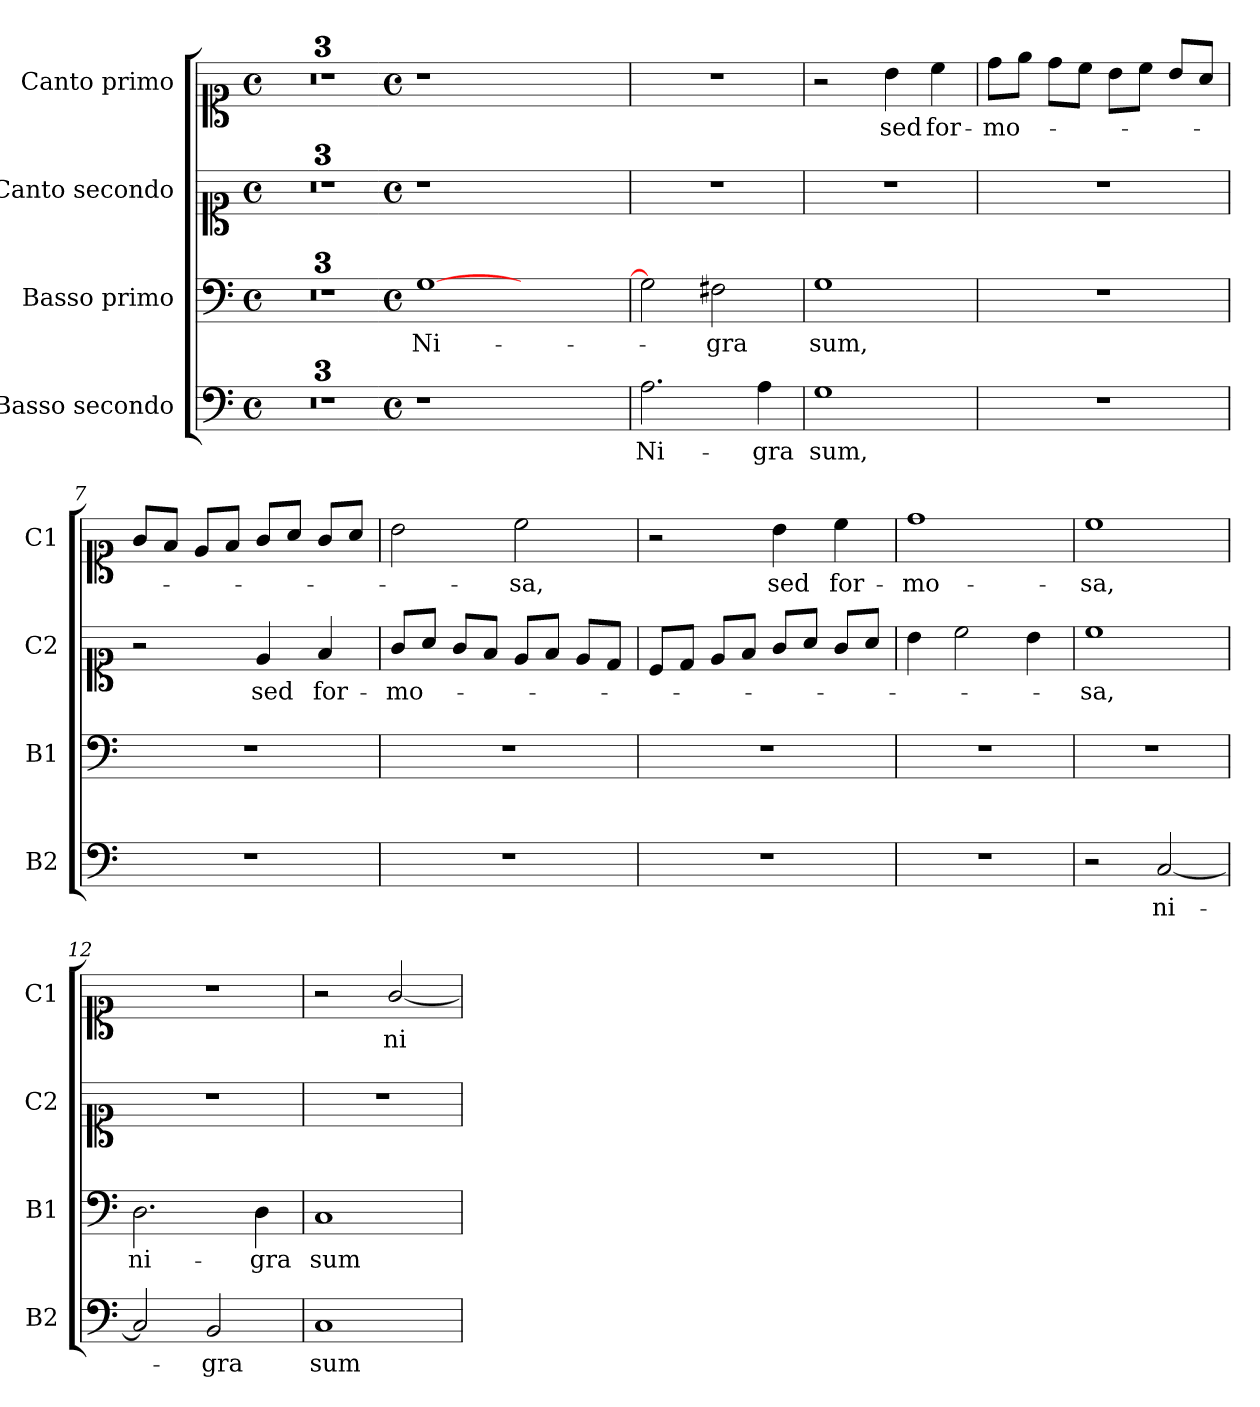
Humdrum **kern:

**kern	**text	**kern	**text	**kern	**text	**kern	**text
*part4	*part4	*part3	*part3	*part2	*part2	*part1	*part1
*staff4	*staff4	*staff3	*staff3	*staff2	*staff2	*staff1	*staff1
*I"Basso secondo	*	*I"Basso primo	*	*I"Canto secondo	*	*I"Canto primo	*
*I'B2	*	*I'B1	*	*I'C2	*	*I'C1	*
*clefF4	*	*clefF4	*	*clefC1	*	*clefC1	*
*k[]	*	*k[]	*	*k[]	*	*k[]	*
*C:	*	*C:	*	*C:	*	*C:	*
*M4/4	*	*M4/4	*	*M4/4	*	*M4/4	*
*met(c)	*	*met(c)	*	*met(c)	*	*met(c)	*
=1	=1	=1	=1	=1	=1	=1	=1
1ryy	.	1ryy	.	1ryy	.	1ryy	.
=2	=2	=2	=2	=2	=2	=2	=2
1r	.	1r	.	1r	.	1r	.
=3	=3	=3	=3	=3	=3	=3	=3
*	*	*	*	*clefG2	*	*clefG2	*
1ryy	.	1ryy	.	1ryy	.	1ryy	.
=4-	=4-	=4-	=4-	=4-	=4-	=4-	=4-
*M4/4	*	*M4/4	*	*M4/4	*	*M4/4	*
*met(c)	*	*met(c)	*	*met(c)	*	*met(c)	*
!	!	!	!LO:LY:b	!	!	!	!
1r	.	[1G	Ni-	1r	.	1r	.
1ryy	.	1ryy	.	1ryy	.	1ryy	.
=4X1	=4X1	=4X1	=4X1	=4X1	=4X1	=4X1	=4X1
!	!LO:LY:b	!	!	!	!	!	!
2.A\	Ni-	2G\]	.	1r	.	1r	.
!	!	!	!LO:LY:b	!	!	!	!
.	.	2F#X\	-gra	.	.	.	.
!	!LO:LY:b	!	!	!	!	!	!
4A\	-gra	.	.	.	.	.	.
=5	=5	=5	=5	=5	=5	=5	=5
!	!LO:LY:b	!	!LO:LY:b	!	!	!	!
1G	sum,	1G	sum,	1r	.	2r	.
!	!	!	!	!	!	!	!LO:LY:b
.	.	.	.	.	.	4b\	sed
!	!	!	!	!	!	!	!LO:LY:b
.	.	.	.	.	.	4cc\	for-
=6	=6	=6	=6	=6	=6	=6	=6
!	!	!	!	!	!	!	!LO:LY:b
1r	.	1r	.	1r	.	8dd\L	-mo-
.	.	.	.	.	.	8ee\J	.
.	.	.	.	.	.	8dd\L	.
.	.	.	.	.	.	8cc\J	.
.	.	.	.	.	.	8b\L	.
.	.	.	.	.	.	8cc\J	.
.	.	.	.	.	.	8b/L	.
.	.	.	.	.	.	8a/J	.
=7	=7	=7	=7	=7	=7	=7	=7
1r	.	1r	.	2r	.	8g/L	.
.	.	.	.	.	.	8f/J	.
.	.	.	.	.	.	8e/L	.
.	.	.	.	.	.	8f/J	.
!	!	!	!	!	!LO:LY:b	!	!
.	.	.	.	4e/	sed	8g/L	.
.	.	.	.	.	.	8a/J	.
!	!	!	!	!	!LO:LY:b	!	!
.	.	.	.	4f/	for-	8g/L	.
.	.	.	.	.	.	8a/J	.
!!LO:LB:g=z
=8	=8	=8	=8	=8	=8	=8	=8
!	!	!	!	!	!LO:LY:b	!	!
1r	.	1r	.	8g/L	-mo-	2b\	.
.	.	.	.	8a/J	.	.	.
.	.	.	.	8g/L	.	.	.
.	.	.	.	8f/J	.	.	.
!	!	!	!	!	!	!	!LO:LY:b
.	.	.	.	8e/L	.	2cc\	-sa,
.	.	.	.	8f/J	.	.	.
.	.	.	.	8e/L	.	.	.
.	.	.	.	8d/J	.	.	.
=9	=9	=9	=9	=9	=9	=9	=9
1r	.	1r	.	8c/L	.	2r	.
.	.	.	.	8d/J	.	.	.
.	.	.	.	8e/L	.	.	.
.	.	.	.	8f/J	.	.	.
!	!	!	!	!	!	!	!LO:LY:b
.	.	.	.	8g/L	.	4b\	sed
.	.	.	.	8a/J	.	.	.
!	!	!	!	!	!	!	!LO:LY:b
.	.	.	.	8g/L	.	4cc\	for-
.	.	.	.	8a/J	.	.	.
=10	=10	=10	=10	=10	=10	=10	=10
!	!	!	!	!	!	!	!LO:LY:b
1r	.	1r	.	4b\	.	1dd	-mo-
.	.	.	.	2cc\	.	.	.
.	.	.	.	4b\	.	.	.
=11	=11	=11	=11	=11	=11	=11	=11
!	!	!	!	!	!LO:LY:b	!	!LO:LY:b
2r	.	1r	.	1cc	-sa,	1cc	-sa,
!	!LO:LY:b	!	!	!	!	!	!
[2C/	ni-	.	.	.	.	.	.
=12	=12	=12	=12	=12	=12	=12	=12
!	!	!	!LO:LY:b	!	!	!	!
2C/]	.	2.D\	ni-	1r	.	1r	.
!	!LO:LY:b	!	!	!	!	!	!
2BB/	-gra	.	.	.	.	.	.
!	!	!	!LO:LY:b	!	!	!	!
.	.	4D\	-gra	.	.	.	.
!!LO:PB:g=z
=13	=13	=13	=13	=13	=13	=13	=13
!	!LO:LY:b	!	!LO:LY:b	!	!	!	!
1C	sum	1C	sum	1r	.	2r	.
!	!	!	!	!	!	!	!LO:LY:b
.	.	.	.	.	.	[2g/	ni-
=	=	=	=	=	=	=	=
*-	*-	*-	*-	*-	*-	*-	*-
